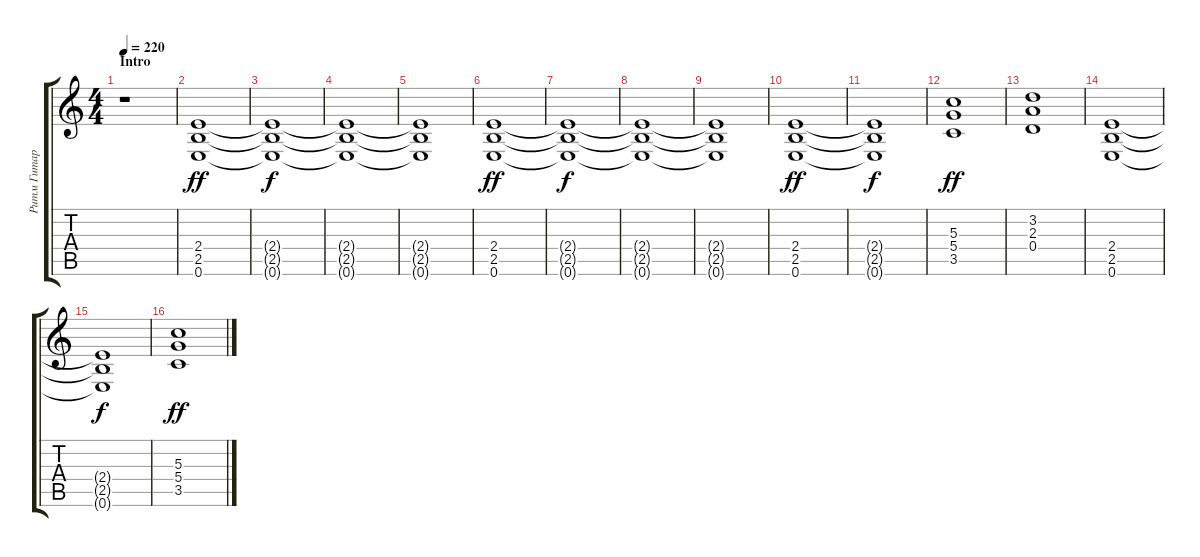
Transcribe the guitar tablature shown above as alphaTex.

\track ("Ритм Гитара" "Ритм Гитар") {instrument distortionguitar}
\staff {score tabs}
\tuning (E4 B3 G3 D3 A2 E2) {hide}
\ts (4 4)
\section ("" "Intro")
\tempo 220
\clef g2
\ks c
r.1{dy ff instrument distortionguitar} |
(2.4 2.5 0.6).1 |
(2.4{t} 2.5{t} 0.6{t}).1{dy f} |
(2.4{t} 2.5{t} 0.6{t}).1 |
(2.4{t} 2.5{t} 0.6{t}).1 |
(2.4 2.5 0.6).1{dy ff} |
(2.4{t} 2.5{t} 0.6{t}).1{dy f} |
(2.4{t} 2.5{t} 0.6{t}).1 |
(2.4{t} 2.5{t} 0.6{t}).1 |
(2.4 2.5 0.6).1{dy ff} |
(2.4{t} 2.5{t} 0.6{t}).1{dy f} |
(5.3 5.4 3.5).1{dy ff} |
(3.2 2.3 0.4).1 |
(2.4 2.5 0.6).1 |
(2.4{t} 2.5{t} 0.6{t}).1{dy f} |
(5.3 5.4 3.5).1{dy ff}
